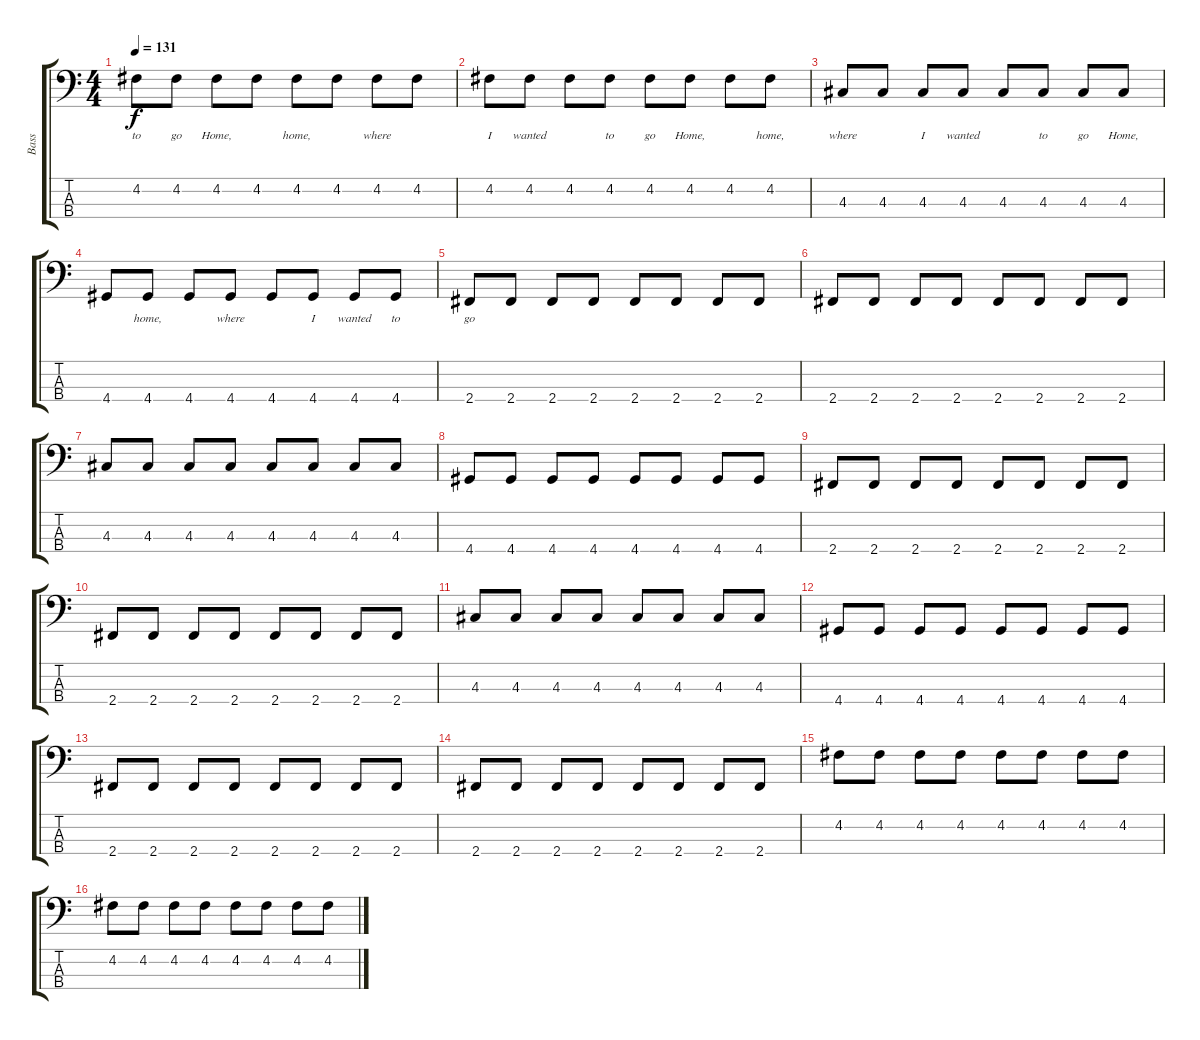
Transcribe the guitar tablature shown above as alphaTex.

\track ("Bass" "Bass") {instrument electricbassfinger}
\staff {score tabs}
\tuning (G2 D2 A1 E1) {hide}
\ts (4 4)
\tempo 131
\clef f4
\ks c
4.2.8{lyrics (0 "to") lyrics (1 "") lyrics (2 "") lyrics (3 "") lyrics (4 "") dy f} 4.2.8{lyrics (0 "go") lyrics (1 "") lyrics (2 "") lyrics (3 "") lyrics (4 "")} 4.2.8{lyrics (0 "Home,") lyrics (1 "") lyrics (2 "") lyrics (3 "") lyrics (4 "")} 4.2.8{lyrics (0 "") lyrics (1 "") lyrics (2 "") lyrics (3 "") lyrics (4 "")} 4.2.8{lyrics (0 "home,") lyrics (1 "") lyrics (2 "") lyrics (3 "") lyrics (4 "")} 4.2.8{lyrics (0 "") lyrics (1 "") lyrics (2 "") lyrics (3 "") lyrics (4 "")} 4.2.8{lyrics (0 "where") lyrics (1 "") lyrics (2 "") lyrics (3 "") lyrics (4 "")} 4.2.8{lyrics (0 "") lyrics (1 "") lyrics (2 "") lyrics (3 "") lyrics (4 "")} |
4.2.8{lyrics (0 "I") lyrics (1 "") lyrics (2 "") lyrics (3 "") lyrics (4 "")} 4.2.8{lyrics (0 "wanted") lyrics (1 "") lyrics (2 "") lyrics (3 "") lyrics (4 "")} 4.2.8{lyrics (0 "") lyrics (1 "") lyrics (2 "") lyrics (3 "") lyrics (4 "")} 4.2.8{lyrics (0 "to") lyrics (1 "") lyrics (2 "") lyrics (3 "") lyrics (4 "")} 4.2.8{lyrics (0 "go") lyrics (1 "") lyrics (2 "") lyrics (3 "") lyrics (4 "")} 4.2.8{lyrics (0 "Home,") lyrics (1 "") lyrics (2 "") lyrics (3 "") lyrics (4 "")} 4.2.8{lyrics (0 "") lyrics (1 "") lyrics (2 "") lyrics (3 "") lyrics (4 "")} 4.2.8{lyrics (0 "home,") lyrics (1 "") lyrics (2 "") lyrics (3 "") lyrics (4 "")} |
4.3.8{lyrics (0 "where") lyrics (1 "") lyrics (2 "") lyrics (3 "") lyrics (4 "")} 4.3.8{lyrics (0 "") lyrics (1 "") lyrics (2 "") lyrics (3 "") lyrics (4 "")} 4.3.8{lyrics (0 "I") lyrics (1 "") lyrics (2 "") lyrics (3 "") lyrics (4 "")} 4.3.8{lyrics (0 "wanted") lyrics (1 "") lyrics (2 "") lyrics (3 "") lyrics (4 "")} 4.3.8{lyrics (0 "") lyrics (1 "") lyrics (2 "") lyrics (3 "") lyrics (4 "")} 4.3.8{lyrics (0 "to") lyrics (1 "") lyrics (2 "") lyrics (3 "") lyrics (4 "")} 4.3.8{lyrics (0 "go") lyrics (1 "") lyrics (2 "") lyrics (3 "") lyrics (4 "")} 4.3.8{lyrics (0 "Home,") lyrics (1 "") lyrics (2 "") lyrics (3 "") lyrics (4 "")} |
4.4.8{lyrics (0 "") lyrics (1 "") lyrics (2 "") lyrics (3 "") lyrics (4 "")} 4.4.8{lyrics (0 "home,") lyrics (1 "") lyrics (2 "") lyrics (3 "") lyrics (4 "")} 4.4.8{lyrics (0 "") lyrics (1 "") lyrics (2 "") lyrics (3 "") lyrics (4 "")} 4.4.8{lyrics (0 "where") lyrics (1 "") lyrics (2 "") lyrics (3 "") lyrics (4 "")} 4.4.8{lyrics (0 "") lyrics (1 "") lyrics (2 "") lyrics (3 "") lyrics (4 "")} 4.4.8{lyrics (0 "I") lyrics (1 "") lyrics (2 "") lyrics (3 "") lyrics (4 "")} 4.4.8{lyrics (0 "wanted") lyrics (1 "") lyrics (2 "") lyrics (3 "") lyrics (4 "")} 4.4.8{lyrics (0 "to") lyrics (1 "") lyrics (2 "") lyrics (3 "") lyrics (4 "")} |
2.4.8{lyrics (0 "go") lyrics (1 "") lyrics (2 "") lyrics (3 "") lyrics (4 "")} 2.4.8 2.4.8 2.4.8 2.4.8 2.4.8 2.4.8 2.4.8 |
2.4.8 2.4.8 2.4.8 2.4.8 2.4.8 2.4.8 2.4.8 2.4.8 |
4.3.8 4.3.8 4.3.8 4.3.8 4.3.8 4.3.8 4.3.8 4.3.8 |
4.4.8 4.4.8 4.4.8 4.4.8 4.4.8 4.4.8 4.4.8 4.4.8 |
2.4.8 2.4.8 2.4.8 2.4.8 2.4.8 2.4.8 2.4.8 2.4.8 |
2.4.8 2.4.8 2.4.8 2.4.8 2.4.8 2.4.8 2.4.8 2.4.8 |
4.3.8 4.3.8 4.3.8 4.3.8 4.3.8 4.3.8 4.3.8 4.3.8 |
4.4.8 4.4.8 4.4.8 4.4.8 4.4.8 4.4.8 4.4.8 4.4.8 |
2.4.8 2.4.8 2.4.8 2.4.8 2.4.8 2.4.8 2.4.8 2.4.8 |
2.4.8 2.4.8 2.4.8 2.4.8 2.4.8 2.4.8 2.4.8 2.4.8 |
4.2.8 4.2.8 4.2.8 4.2.8 4.2.8 4.2.8 4.2.8 4.2.8 |
4.2.8 4.2.8 4.2.8 4.2.8 4.2.8 4.2.8 4.2.8 4.2.8
